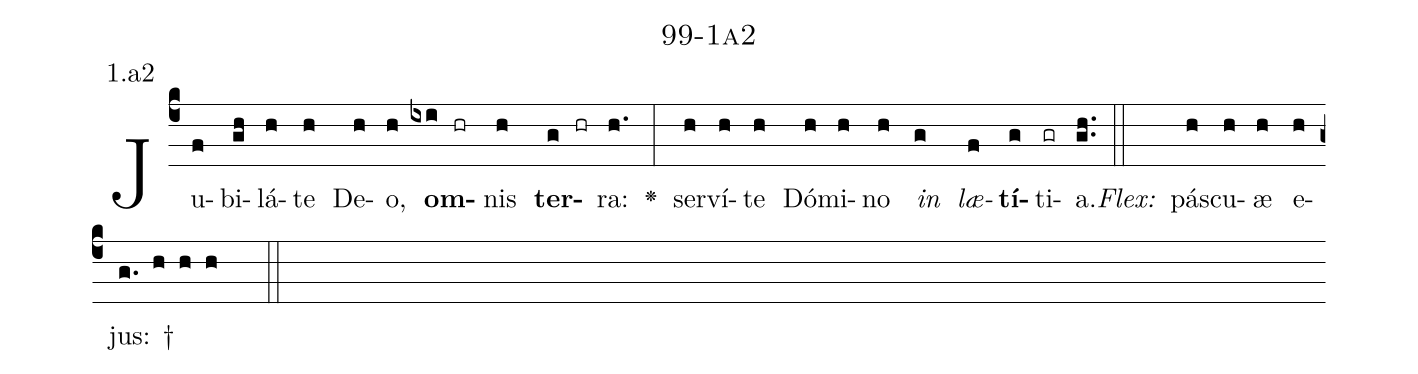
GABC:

name: 99-1a2;
annotation: 1.a2;
%%
(c4)Ju(f)bi(gh)lá(h)te(h) De(h)o,(h) <b>om</b>(ixi hr)nis(h) <b>ter</b>(g hr)ra:(h.) <v>\greheightstar</v>(:) ser(h)ví(h)te(h) Dó(h)mi(h)no(h) <i>in</i>(g) <i>læ</i>(f)<b>tí</b>(g)ti(gr)a.(gh..) (::)
<i>Flex:</i>()  pás(h)cu(h)æ(h) e(h)jus: †(g. h h h  ::)

%E(h) u(h) o(g) u(f) a(g) e.(gh..) (::)
